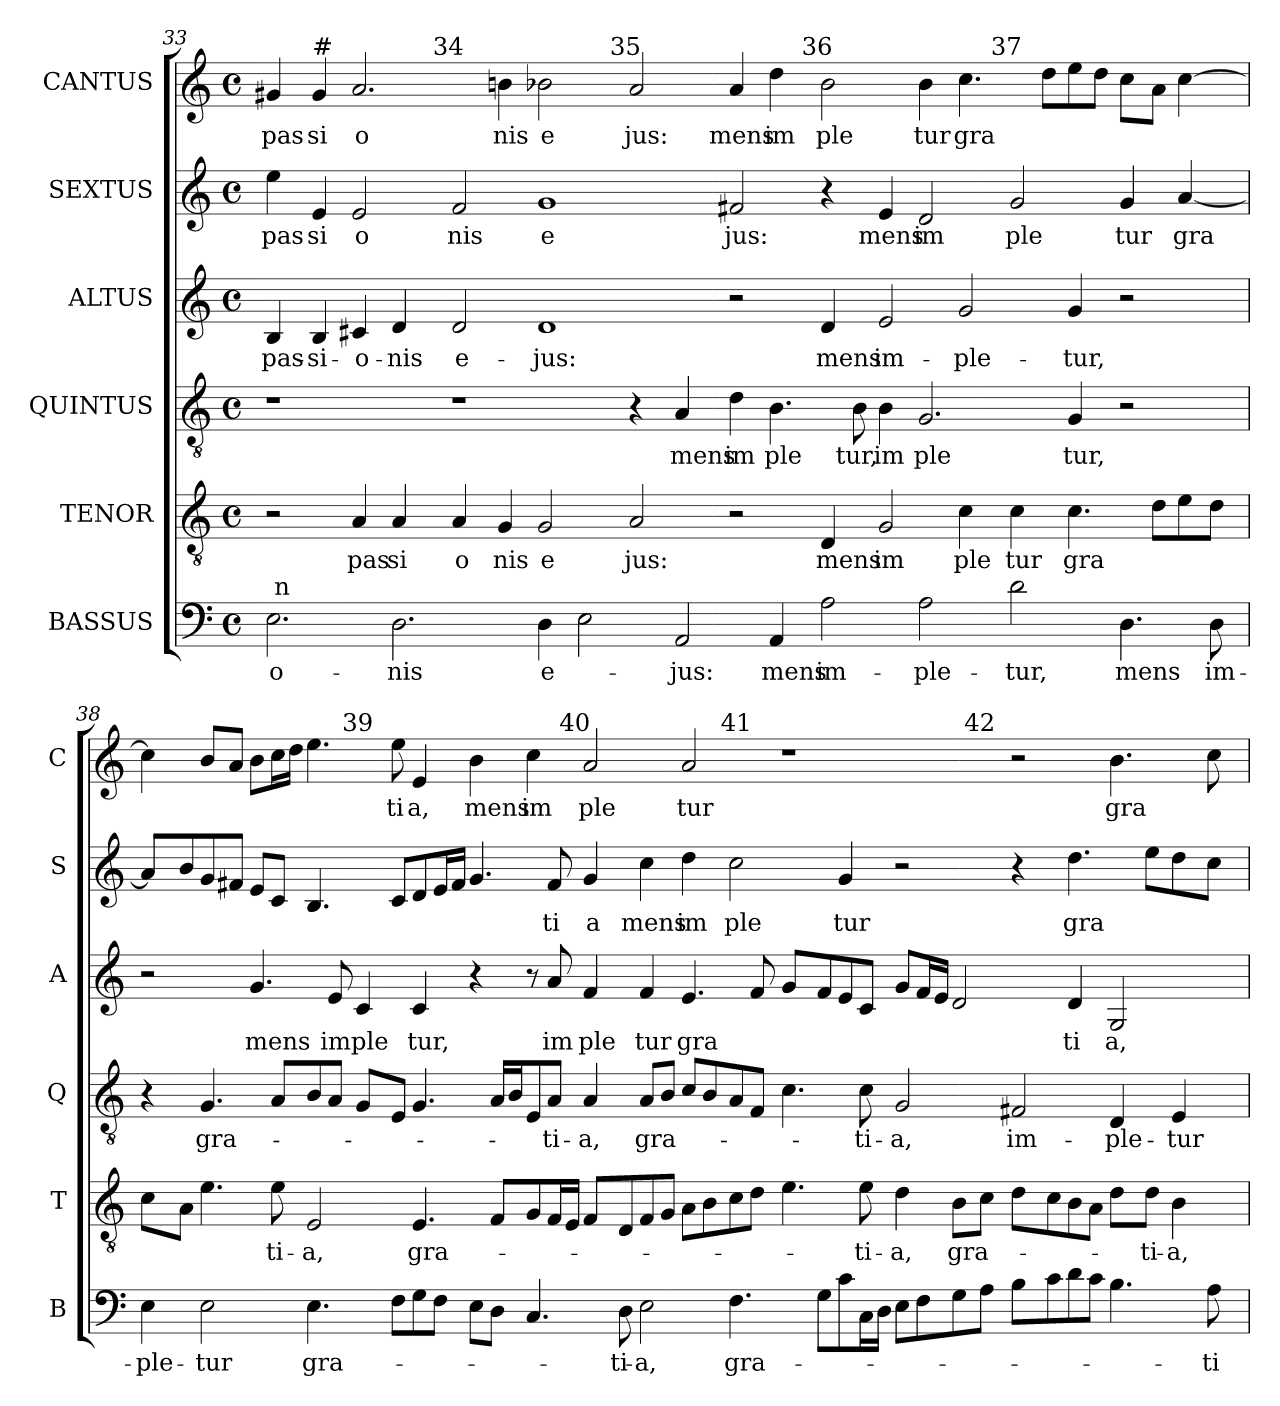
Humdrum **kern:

**kern	**text	**kern	**text	**kern	**text	**kern	**text	**kern	**text	**kern	**text
*part6	*part6	*part5	*part5	*part4	*part4	*part3	*part3	*part2	*part2	*part1	*part1
*staff6	*staff6	*staff5	*staff5	*staff4	*staff4	*staff3	*staff3	*staff2	*staff2	*staff1	*staff1
*I"BASSUS	*	*I"TENOR	*	*I"QUINTUS	*	*I"ALTUS	*	*I"SEXTUS	*	*I"CANTUS	*
*I'B	*	*I'T	*	*I'Q	*	*I'A	*	*I'S	*	*I'C	*
!!LO:LB:g=z
*clefF4	*	*clefGv2	*	*clefGv2	*	*clefG2	*	*clefG2	*	*clefG2	*
*M4/4	*	*M4/4	*	*M4/4	*	*M4/4	*	*M4/4	*	*M4/4	*
*met(c)	*	*met(c)	*	*met(c)	*	*met(c)	*	*met(c)	*	*met(c)	*
=33	=33	=33	=33	=33	=33	=33	=33	=33	=33	=33	=33
!	!LO:LY:b:cj	!	!	!	!	!	!LO:LY:b:cj	!	!LO:LY:b:cj	!	!LO:LY:b:cj
*^	*	*	*	*	*	*	*	*	*	*^	*
2.E\	64ryy	-o-	2r	.	1r	.	4B/	pas-	4ee\	pas	4g#X/	2ryy	pas
!	!LO:TX:a:t=n	!	!	!	!	!	!	!	!	!	!	!	!
.	1ryy	.	.	.	.	.	.	.	.	.	.	.	.
!	!	!	!	!	!	!	!	!	!	!	!LO:TX:a:t=#	!	!
!	!	!	!	!	!	!	!	!LO:LY:b:cj	!	!LO:LY:b:cj	!	!	!LO:LY:b:cj
.	.	.	.	.	.	.	4B/	-si-	4e/	si	4g#/	.	si
!	!	!	!	!LO:LY:b:cj	!	!	!	!LO:LY:b:cj	!	!LO:LY:b:cj	!	!	!LO:LY:b:cj
.	.	.	4A/	pas	.	.	4c#X/	-o-	2e/	o	2.a/	4ryy	o
!	!	!LO:LY:b:cj	!	!LO:LY:b:cj	!	!	!	!LO:LY:b:cj	!	!	!	!	!
2.D\	.	-nis	4A/	si	.	.	4d/	-nis	.	.	.	8ryy	.
.	.	.	.	.	.	.	.	.	.	.	.	32.ryy	.
!	!	!	!	!	!	!	!	!	!	!	!	!LO:TX:a:t=34	!
.	.	.	.	.	.	.	.	.	.	.	.	1ryy	.
!	!	!	!	!LO:LY:b:cj	!	!	!	!LO:LY:b:cj	!	!LO:LY:b:cj	!	!	!
.	.	.	4A/	o	1r	.	2d/	e-	2f/	nis	.	.	.
.	1ryy	.	.	.	.	.	.	.	.	.	.	.	.
!	!	!	!	!LO:LY:b:cj	!	!	!	!	!	!	!	!	!LO:LY:b:cj
.	.	.	4G/	nis	.	.	.	.	.	.	4bn\	.	nis
!	!	!LO:LY:b:cj	!	!LO:LY:b:cj	!	!	!	!LO:LY:b:cj	!	!LO:LY:b:cj	!	!	!LO:LY:b:cj
4D\	.	e-	2G/	e	.	.	1d	-jus:	1g	e	2b-X\	.	e
2E\	.	.	.	.	.	.	.	.	.	.	.	.	.
!	!	!	!	!	!	!	!	!	!	!	!	!LO:TX:a:t=35	!
.	.	.	.	.	.	.	.	.	.	.	.	1ryy	.
!	!	!	!	!LO:LY:b:cj	!	!	!	!	!	!	!	!	!LO:LY:b:cj
.	.	.	2A/	jus:	4r	.	.	.	.	.	2a/	.	jus:
.	1ryy	.	.	.	.	.	.	.	.	.	.	.	.
!	!	!LO:LY:b:cj	!	!	!	!LO:LY:b:cj	!	!	!	!	!	!	!
2AA/	.	-jus:	.	.	4A/	mens	.	.	.	.	.	.	.
!	!	!	!	!	!	!LO:LY:b:cj	!	!	!	!LO:LY:b:cj	!	!	!LO:LY:b:cj
.	.	.	2r	.	4d\	im	2r	.	2f#X/	jus:	4a/	.	mens
!	!	!LO:LY:b:cj	!	!	!	!LO:LY:b:cj	!	!	!	!	!	!	!LO:LY:b:cj
4AA/	.	mens	.	.	4.B\	ple	.	.	.	.	4dd\	.	im
!	!	!	!	!	!	!	!	!	!	!	!	!LO:TX:a:t=36	!
.	.	.	.	.	.	.	.	.	.	.	.	1ryy	.
!	!	!LO:LY:b:cj	!	!LO:LY:b:cj	!	!	!	!LO:LY:b:cj	!	!	!	!	!LO:LY:b:cj
2A\	.	im-	4D/	mens	.	.	4d/	mens	4r	.	2b-\	.	ple
.	1ryy	.	.	.	.	.	.	.	.	.	.	.	.
!	!	!	!	!	!	!LO:LY:b:cj	!	!	!	!	!	!	!
.	.	.	.	.	8B\	tur,	.	.	.	.	.	.	.
!	!	!	!	!LO:LY:b:cj	!	!LO:LY:b:cj	!	!LO:LY:b:cj	!	!LO:LY:b:cj	!	!	!
.	.	.	2G/	im	4B\	im	2e/	im-	4e/	mens	.	.	.
!	!	!LO:LY:b:cj	!	!	!	!LO:LY:b:cj	!	!	!	!LO:LY:b:cj	!	!	!LO:LY:b:cj
2A\	.	-ple-	.	.	2.G/	ple	.	.	2d/	im	4b-\	.	tur
!	!	!	!	!LO:LY:b:cj	!	!	!	!LO:LY:b:cj	!	!	!	!	!LO:LY:b
.	.	.	4c\	ple	.	.	2g/	-ple-	.	.	4.cc\	.	gra
!	!	!	!	!	!	!	!	!	!	!	!	!LO:TX:a:t=37	!
.	.	.	.	.	.	.	.	.	.	.	.	1ryy	.
!	!	!LO:LY:b:cj	!	!LO:LY:b:cj	!	!	!	!	!	!LO:LY:b:cj	!	!	!
2d\	.	-tur,	4c\	tur	.	.	.	.	2g/	ple	.	.	.
.	2ryy	.	.	.	.	.	.	.	.	.	.	.	.
.	.	.	.	.	.	.	.	.	.	.	8dd\L	.	.
!	!	!	!	!LO:LY:b	!	!LO:LY:b:cj	!	!LO:LY:b:cj	!	!	!	!	!
.	.	.	4.c\	gra	4G/	tur,	4g/	-tur,	.	.	8ee\	.	.
.	.	.	.	.	.	.	.	.	.	.	8dd\J	.	.
!	!	!LO:LY:b:cj	!	!	!	!	!	!	!	!LO:LY:b:cj	!	!	!
4.D\	.	mens	.	.	2r	.	2r	.	4g/	tur	8cc\L	.	.
.	4ryy	.	.	.	.	.	.	.	.	.	.	.	.
.	.	.	8d\L	.	.	.	.	.	.	.	8a\J	.	.
!	!	!	!	!	!	!	!	!	!	!LO:LY:b	!	!	!
.	.	.	8e\	.	.	.	.	.	[>4a/	gra	[<4cc\	.	.
.	8...ryy	.	.	.	.	.	.	.	.	.	.	.	.
!	!	!LO:LY:b:cj	!	!	!	!	!	!	!	!	!	!	!
8D\	.	im-	8d\J	.	.	.	.	.	.	.	.	.	.
.	.	.	.	.	.	.	.	.	.	.	.	16ryy	.
.	.	.	.	.	.	.	.	.	.	.	.	64ryy	.
!!LO:LB:g=z
=38	=38	=38	=38	=38	=38	=38	=38	=38	=38	=38	=38	=38	=38
!	!	!LO:LY:b:cj	!	!	!	!	!	!	!	!	!	!	!
*	*	*	*^	*	*	*	*	*	*^	*	*^	*^	*
*	*	*	*	*	*	*	*	*	*	*	*	*	*	*	*^	*^	*
*v	*v	*	*	*	*	*	*	*	*	*	*	*	*	*	*	*	*	*	*
4E\	-ple-	8c\L	32ryy	.	4r	.	2r	.	8a/L]	16ryy	.	4cc\]	16..ryy	2...ryy	1ryy	1ryy	1ryy	.
.	.	.	1ryy	.	.	.	.	.	.	.	.	.	.	.	.	.	.	.
.	.	.	.	.	.	.	.	.	.	64ryy	.	.	.	.	.	.	.	.
.	.	.	.	.	.	.	.	.	.	1ryy	.	.	.	.	.	.	.	.
.	.	.	.	.	.	.	.	.	.	.	.	.	1ryy	.	.	.	.	.
.	.	8A\J	.	.	.	.	.	.	8b/	.	.	.	.	.	.	.	.	.
!	!LO:LY:b:cj	!	!	!	!	!LO:LY:b	!	!	!	!	!	!	!	!	!	!	!	!
2E\	-tur	4.e\	.	.	4.G/	gra-	.	.	8g/	.	.	8b/L	.	.	.	.	.	.
.	.	.	.	.	.	.	.	.	8f#X/J	.	.	8a/J	.	.	.	.	.	.
!	!	!	!	!	!	!	!	!LO:LY:b:cj	!	!	!	!	!	!	!	!	!	!
.	.	.	.	.	.	.	4.g/	mens	8e/L	.	.	8b\L	.	.	.	.	.	.
!	!	!	!	!LO:LY:b:cj	!	!	!	!	!	!	!	!	!	!	!	!	!	!
.	.	8e\	.	ti-	8A/L	.	.	.	8c/J	.	.	16cc\	.	.	.	.	.	.
.	.	.	.	.	.	.	.	.	.	.	.	16dd\J	.	.	.	.	.	.
!	!LO:LY:b	!	!	!LO:LY:b:cj	!	!	!	!	!	!	!	!	!	!	!	!	!	!
4.E\	gra-	2E/	.	-a,	8B/	.	.	.	4.B/	.	.	4.ee\	.	.	.	.	.	.
!	!	!	!	!	!	!	!	!LO:LY:b:cj	!	!	!	!	!	!	!	!	!	!
.	.	.	.	.	8A/J	.	8e/	im	.	.	.	.	.	.	.	.	.	.
!	!	!	!	!	!	!	!	!	!	!	!	!	!	!LO:TX:a:t=39	!	!	!	!
.	.	.	.	.	.	.	.	.	.	.	.	.	.	1ryy	.	.	.	.
!	!	!	!	!	!	!	!	!LO:LY:b:cj	!	!	!	!	!	!	!	!	!	!
.	.	.	.	.	8G/L	.	4c/	ple	.	.	.	.	.	.	2ryy	1ryy	1ryy	.
.	.	.	1ryy	.	.	.	.	.	.	.	.	.	.	.	.	.	.	.
.	.	.	.	.	.	.	.	.	.	1ryy	.	.	.	.	.	.	.	.
.	.	.	.	.	.	.	.	.	.	.	.	.	1ryy	.	.	.	.	.
!	!	!	!	!	!	!	!	!	!	!	!	!	!	!	!	!	!	!LO:LY:b:cj
8F\L	.	.	.	.	8E/J	.	.	.	8c/L	.	.	8ee\	.	.	.	.	.	ti
!	!	!	!	!LO:LY:b	!	!	!	!LO:LY:b:cj	!	!	!	!	!	!	!	!	!	!LO:LY:b:cj
8G\	.	4.E/	.	gra-	4.G/	.	4c/	tur,	8d/	.	.	4e/	.	.	.	.	.	a,
8F\J	.	.	.	.	.	.	.	.	16e/	.	.	.	.	.	.	.	.	.
.	.	.	.	.	.	.	.	.	16f#/J	.	.	.	.	.	.	.	.	.
!	!	!	!	!	!	!	!	!	!	!	!	!	!	!	!	!	!	!LO:LY:b:cj
8E\L	.	.	.	.	.	.	4r	.	4.g/	.	.	4b\	.	.	4ryy	.	.	mens
8D\J	.	8F/L	.	.	16A/L	.	.	.	.	.	.	.	.	.	.	.	.	.
.	.	.	.	.	16B/	.	.	.	.	.	.	.	.	.	.	.	.	.
!	!	!	!	!	!	!	!	!	!	!	!	!	!	!	!	!	!	!LO:LY:b:cj
4.C/	.	8G/	.	.	8E/	.	8r	.	.	.	.	4cc\	.	.	8ryy	.	.	im
!	!	!	!	!	!	!LO:LY:b:cj	!	!LO:LY:b:cj	!	!	!LO:LY:b:cj	!	!	!	!	!	!	!
.	.	16F/	.	.	8A/J	-ti-	8a/	im	8f#/	.	ti	.	.	.	32.ryy	.	.	.
!	!	!	!	!	!	!	!	!	!	!	!	!	!	!	!LO:TX:a:t=40	!	!	!
.	.	.	.	.	.	.	.	.	.	.	.	.	.	.	1ryy	.	.	.
.	.	16E/J	.	.	.	.	.	.	.	.	.	.	.	1ryy	.	.	.	.
!	!	!	!	!	!	!LO:LY:b:cj	!	!LO:LY:b:cj	!	!	!LO:LY:b:cj	!	!	!	!	!	!	!LO:LY:b:cj
.	.	8F/L	.	.	4A/	-a,	4f/	ple	4g/	.	a	2a/	.	.	.	2ryy	1ryy	ple
.	.	.	1ryy	.	.	.	.	.	.	.	.	.	.	.	.	.	.	.
.	.	.	.	.	.	.	.	.	.	1ryy	.	.	.	.	.	.	.	.
.	.	.	.	.	.	.	.	.	.	.	.	.	1ryy	.	.	.	.	.
!	!LO:LY:b:cj	!	!	!	!	!	!	!	!	!	!	!	!	!	!	!	!	!
8D\	-ti-	8D/	.	.	.	.	.	.	.	.	.	.	.	.	.	.	.	.
!	!LO:LY:b:cj	!	!	!	!	!LO:LY:b	!	!LO:LY:b:cj	!	!	!LO:LY:b:cj	!	!	!	!	!	!	!
2E\	-a,	8F/	.	.	8A/L	gra-	4f/	tur	4cc\	.	mens	.	.	.	.	.	.	.
.	.	8G/J	.	.	8B/J	.	.	.	.	.	.	.	.	.	.	.	.	.
!	!	!	!	!	!	!	!	!LO:LY:b	!	!	!LO:LY:b:cj	!	!	!	!	!	!	!LO:LY:b:cj
.	.	8A\L	.	.	8c/L	.	4.e/	gra	4dd\	.	im	2a/	.	.	.	8..ryy	.	tur
.	.	8B\	.	.	8B/	.	.	.	.	.	.	.	.	.	.	.	.	.
!	!	!	!	!	!	!	!	!	!	!	!	!	!	!	!	!LO:TX:a:t=41	!	!
.	.	.	.	.	.	.	.	.	.	.	.	.	.	.	.	1ryy	.	.
!	!LO:LY:b	!	!	!	!	!	!	!	!	!	!LO:LY:b:cj	!	!	!	!	!	!	!
4.F\	gra-	8c\	.	.	8A/	.	.	.	2cc\	.	ple	.	.	.	.	.	.	.
.	.	8d\J	.	.	8F/J	.	8f/	.	.	.	.	.	.	.	.	.	.	.
.	.	.	.	.	.	.	.	.	.	.	.	.	.	.	1ryy	.	.	.
.	.	.	.	.	.	.	.	.	.	.	.	.	.	1ryy	.	.	.	.
.	.	4.e\	.	.	4.c\	.	8g/L	.	.	.	.	1r	.	.	.	.	2ryy	.
.	.	.	1ryy	.	.	.	.	.	.	.	.	.	.	.	.	.	.	.
.	.	.	.	.	.	.	.	.	.	1ryy	.	.	.	.	.	.	.	.
.	.	.	.	.	.	.	.	.	.	.	.	.	1ryy	.	.	.	.	.
8G\L	.	.	.	.	.	.	8f/	.	.	.	.	.	.	.	.	.	.	.
!	!	!	!	!	!	!	!	!	!	!	!LO:LY:b:cj	!	!	!	!	!	!	!
8c\	.	.	.	.	.	.	8e/	.	4g/	.	tur	.	.	.	.	.	.	.
!	!	!	!	!LO:LY:b:cj	!	!LO:LY:b:cj	!	!	!	!	!	!	!	!	!	!	!	!
16C\	.	8e\	.	-ti-	8c\	-ti-	8c/J	.	.	.	.	.	.	.	.	.	.	.
16D\J	.	.	.	.	.	.	.	.	.	.	.	.	.	.	.	.	.	.
!	!	!	!	!LO:LY:b:cj	!	!LO:LY:b:cj	!	!	!	!	!	!	!	!	!	!	!	!
8E\L	.	4d\	.	-a,	2G/	-a,	8g/L	.	2r	.	.	.	.	.	.	.	4ryy	.
8F\	.	.	.	.	.	.	16f/	.	.	.	.	.	.	.	.	.	.	.
.	.	.	.	.	.	.	16e/J	.	.	.	.	.	.	.	.	.	.	.
.	.	.	.	.	.	.	.	.	.	.	.	.	.	.	.	1ryy	.	.
!	!	!	!	!LO:LY:b	!	!	!	!	!	!	!	!	!	!	!	!	!	!
8G\	.	8B\L	.	gra-	.	.	2d/	.	.	.	.	.	.	.	.	.	32.ryy	.
!	!	!	!	!	!	!	!	!	!	!	!	!	!	!	!	!	!LO:TX:a:t=42	!
.	.	.	.	.	.	.	.	.	.	.	.	.	.	.	.	.	1ryy	.
8A\J	.	8c\J	.	.	.	.	.	.	.	.	.	.	.	.	.	.	.	.
.	.	.	.	.	.	.	.	.	.	.	.	.	.	.	1ryy	.	.	.
.	.	.	.	.	.	.	.	.	.	.	.	.	.	1ryy	.	.	.	.
!	!	!	!	!	!	!LO:LY:b:cj	!	!	!	!	!	!	!	!	!	!	!	!
8B\L	.	8d\L	.	.	2F#X/	im-	.	.	4r	.	.	2r	.	.	.	.	.	.
.	.	.	2ryy	.	.	.	.	.	.	.	.	.	.	.	.	.	.	.
.	.	.	.	.	.	.	.	.	.	2ryy	.	.	.	.	.	.	.	.
.	.	.	.	.	.	.	.	.	.	.	.	.	2ryy	.	.	.	.	.
8c\	.	8c\	.	.	.	.	.	.	.	.	.	.	.	.	.	.	.	.
!	!	!	!	!	!	!	!	!LO:LY:b:cj	!	!	!LO:LY:b	!	!	!	!	!	!	!
8d\	.	8B\	.	.	.	.	4d/	ti	4.dd\	.	gra	.	.	.	.	.	.	.
8c\J	.	8A\J	.	.	.	.	.	.	.	.	.	.	.	.	.	.	.	.
!	!	!	!	!	!	!LO:LY:b:cj	!	!LO:LY:b:cj	!	!	!	!	!	!	!	!	!	!LO:LY:b
4.B\	.	8d\L	.	.	4D/	-ple-	2G/	a,	.	.	.	4.b\	.	.	.	.	.	gra
.	.	.	4...ryy	.	.	.	.	.	.	.	.	.	.	.	.	.	.	.
.	.	.	.	.	.	.	.	.	.	4ryy	.	.	.	.	.	.	.	.
.	.	.	.	.	.	.	.	.	.	.	.	.	4ryy	.	.	.	.	.
!	!	!	!	!LO:LY:b:cj	!	!	!	!	!	!	!	!	!	!	!	!	!	!
.	.	8d\J	.	-ti-	.	.	.	.	8ee\L	.	.	.	.	.	.	.	.	.
.	.	.	.	.	.	.	.	.	.	.	.	.	.	.	.	4ryy	.	.
!	!	!	!	!LO:LY:b:cj	!	!LO:LY:b:cj	!	!	!	!	!	!	!	!	!	!	!	!
.	.	4B\	.	-a,	4E/	-tur	.	.	8dd\	.	.	.	.	.	.	.	.	.
.	.	.	.	.	.	.	.	.	.	.	.	.	.	.	.	.	8ryy	.
.	.	.	.	.	.	.	.	.	.	8ryy	.	.	.	.	.	.	.	.
.	.	.	.	.	.	.	.	.	.	.	.	.	8ryy	.	.	.	.	.
!	!LO:LY:b:cj	!	!	!	!	!	!	!	!	!	!	!	!	!	!	!	!	!
8A\	-ti-	.	.	.	.	.	.	.	8cc\J	.	.	8cc\	.	.	.	.	.	.
.	.	.	.	.	.	.	.	.	.	.	.	.	.	.	16ryy	.	16ryy	.
.	.	.	.	.	.	.	.	.	.	.	.	.	.	16ryy	.	.	.	.
.	.	.	.	.	.	.	.	.	.	32.ryy	.	.	.	.	.	.	.	.
.	.	.	.	.	.	.	.	.	.	.	.	.	.	.	.	32ryy	.	.
.	.	.	.	.	.	.	.	.	.	.	.	.	64ryy	.	64ryy	.	64ryy	.
*	*	*	*	*	*	*	*	*	*v	*v	*	*	*	*	*	*	*	*
*	*	*v	*v	*	*	*	*	*	*	*	*v	*v	*v	*v	*v	*v	*
=	=	=	=	=	=	=	=	=	=	=	=
*-	*-	*-	*-	*-	*-	*-	*-	*-	*-	*-	*-
